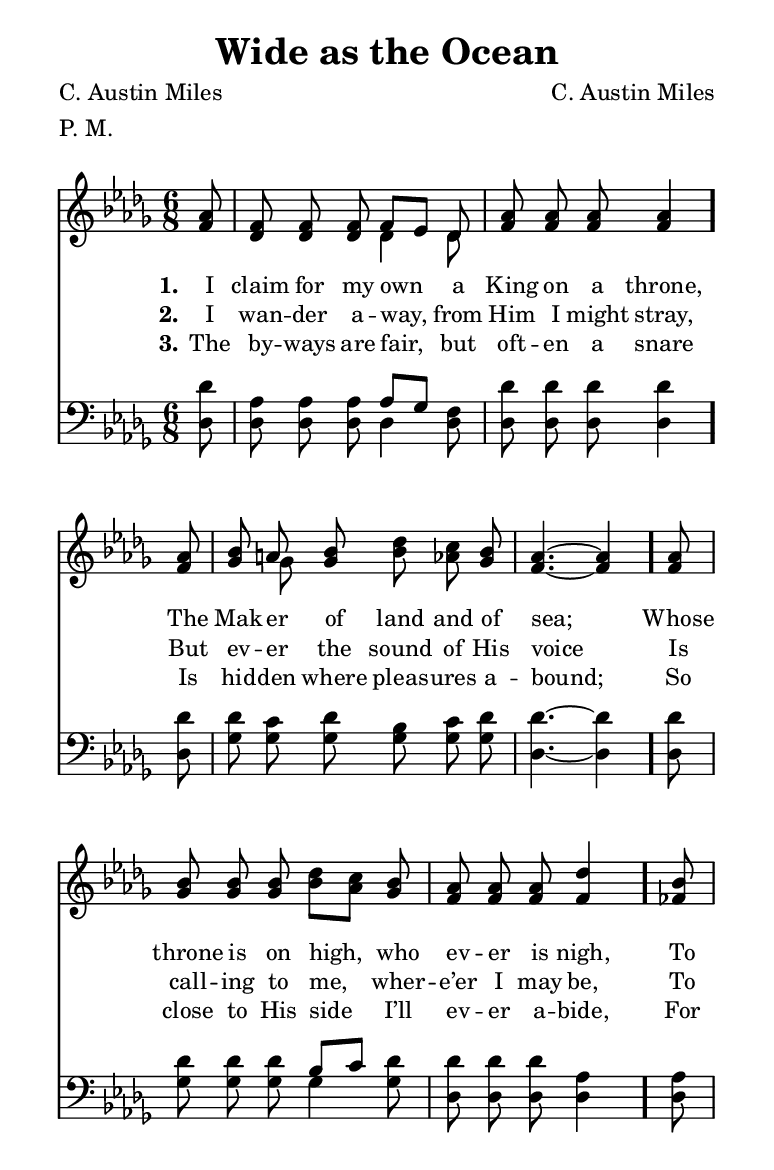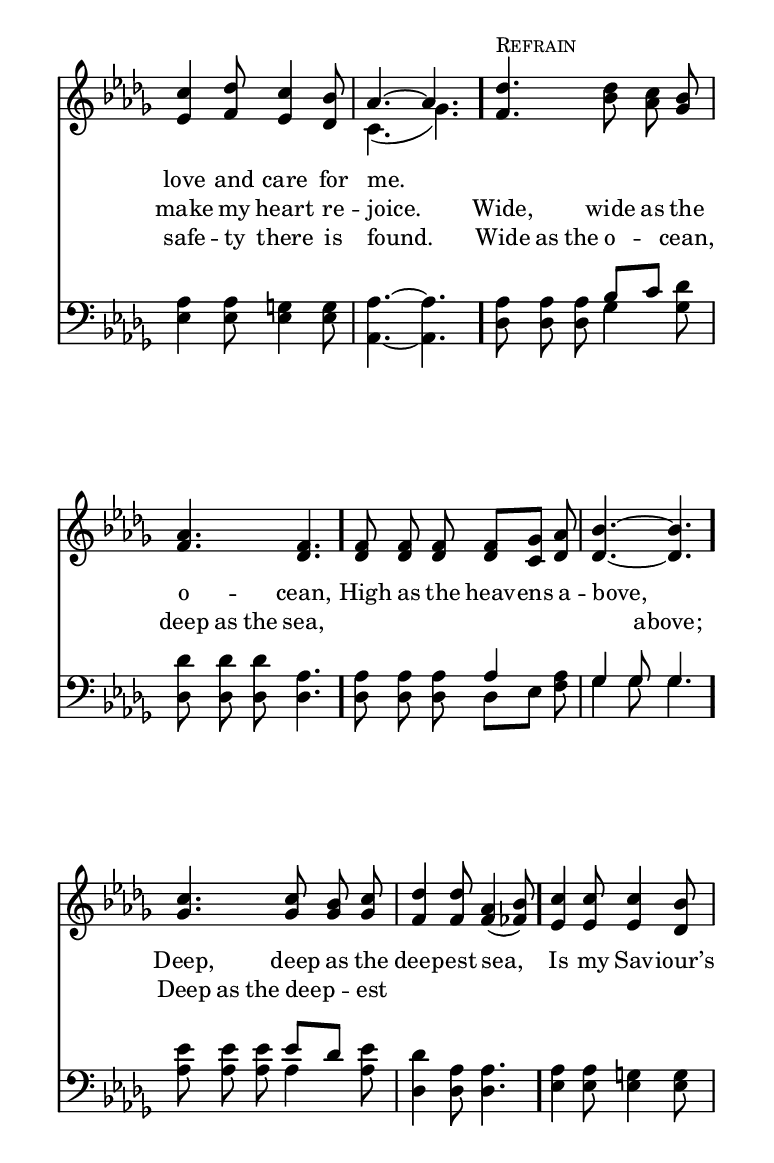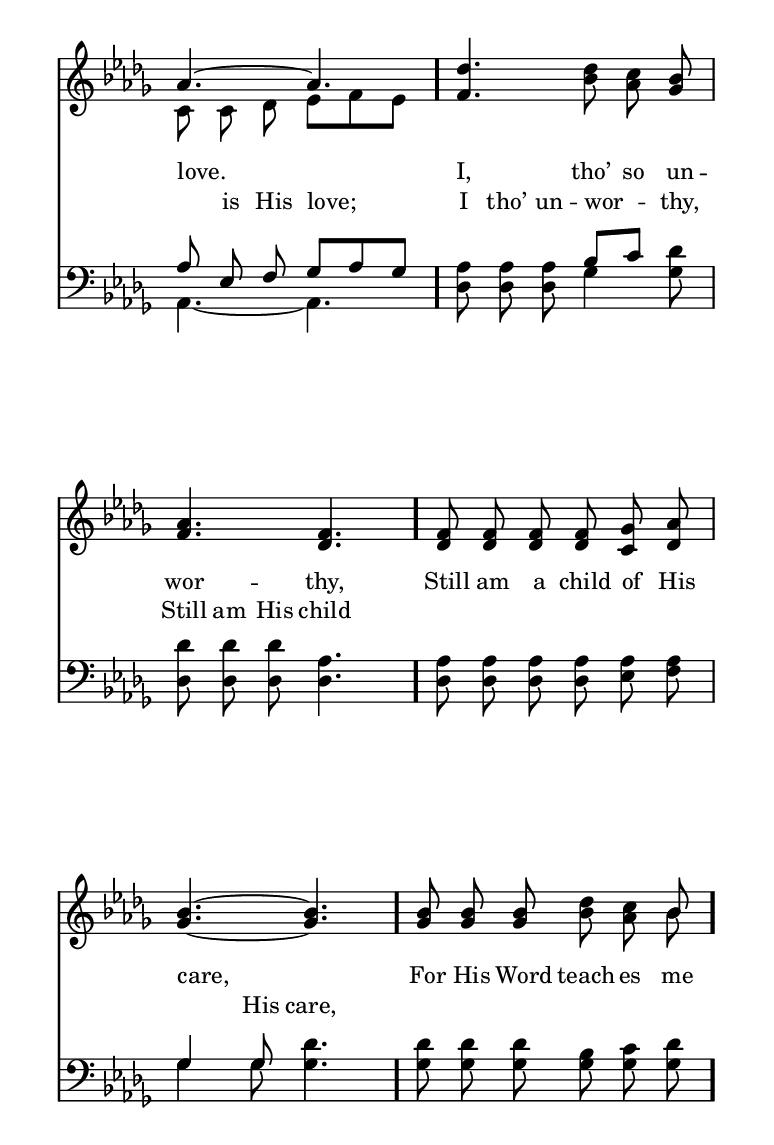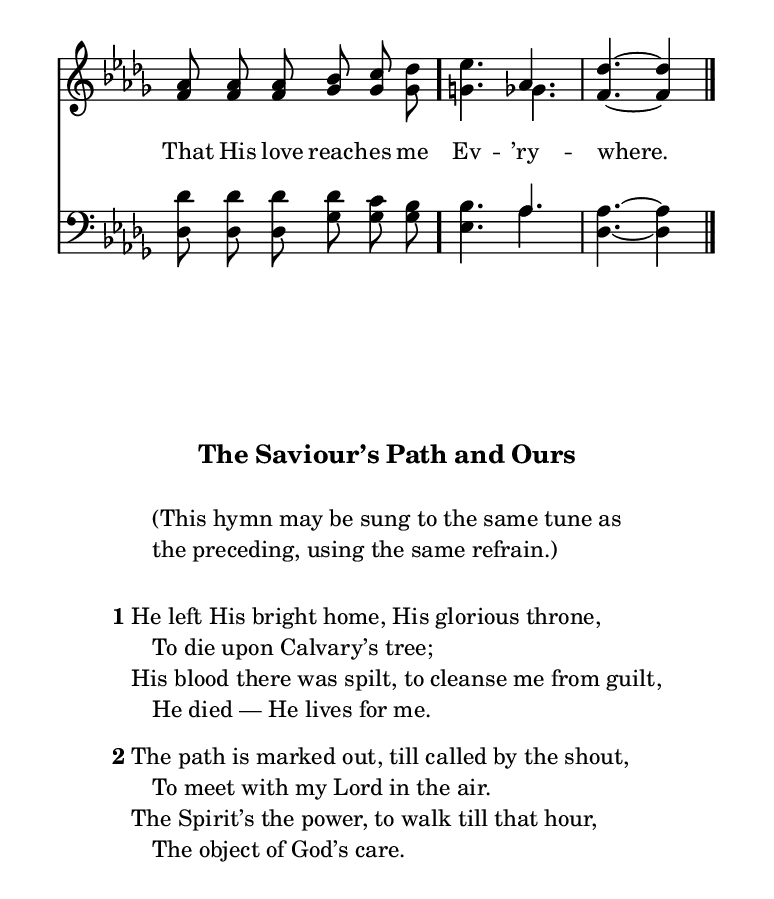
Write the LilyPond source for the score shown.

\include "common/global.ily"
\paper {
  \include "common/paper.ily"
  ragged-last-bottom = ##t
  system-count = #(cond (is-eogsized 7) (#t #f))
  systems-per-page = #(cond (is-eogsized 4) (#t #f))
}

\header{
  %children
  hymnnumber = "369"
  title = "Wide as the Ocean"
  tunename = ""
  meter = "P. M."
  poet = "C. Austin Miles"
  composer = "C. Austin Miles"
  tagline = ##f
}

global = {
  \include "common/overrides.ily"
  \override Staff.TimeSignature.style = #'numbered
  \time 6/8
  \override Score.MetronomeMark.transparent = ##t % hide all fermata changes too
  \tempo 4=80
  \key des \major
  \partial 8
  \autoBeamOff
}

notesSoprano = {
\global
\relative c'' {

  aes8 | f f f f[ ees] des | aes' aes aes aes4
  aes8 | bes a bes des c bes | aes4. ~ aes4
  aes8 | bes bes bes des[ c] bes | aes aes aes des4
  bes8 | c4 des8 c4 bes8 | aes4. ~ aes4. |

  \eogbreak % mainly to avoid refrain vertical alignment cosmetic issues
  << s^\markup { \small \caps "Refrain" }
  { des4. des8 c bes | aes4. f4. } >>
  f8 f f f[ ges] aes | bes4. ~ bes4. |
  c4. c8 bes c | des4 des8 aes4( bes8) |
  c4 c8 c4 bes8 | aes4. ~ aes4. |
  des4. des8 c bes | aes4. f4.
  f8 f f f ges aes | bes4. ~ bes4. |
  bes8 bes bes des c bes | aes aes aes bes c des |
  ees4. aes,4. | des4. ~ des4

  \bar "|."

}
}

notesAlto = {
\global
\relative e' {

  f8 | des des des des4 des8 | f8 f f f4
  f8 | ges8 ges ges bes aes ges | f4. ~ f4
  f8 | ges ges ges bes[ aes] ges | f f f f4
  fes8 | ees4 f8 ees4 des8 | c4.( ges'4.) |

  f4. bes8 aes ges | f4. des4. |
  des8 des des des[ c] des | des4. ~ des4. |
  ges4. ges8 ges ges | f4 f8 f4( fes8) |
  ees4 ees8 ees4 des8 | c8 c des ees[ f ees] |
  f4. bes8 aes ges | f4. des4. |
  des8 des des des c des | ges4. ~ ges4. |
  ges8 ges ges bes aes bes | f f f ges ges ges |
  g4. ges4. | f4. ~ f4

}
}

notesTenor = {
\global
\relative a {

  des8 | aes aes aes aes[ ges] f | des' des des des4
  des8 | des c des bes c des | des4. ~ des4
  des8 | des des des bes[ c] des | des des des aes4
  aes8 | aes4 aes8 g4 g8 | aes4. ~ aes4. |

  aes8 aes aes bes[ c] des | des des des aes4. |
  aes8 aes aes aes4 aes8 | ges4 ges8 ges4. |
  ees'8 ees ees ees[ des] ees | des4 aes8 aes4. |
  aes4 aes8 g4 g8 | aes8 ees f ges[ aes ges] |
  aes8 aes aes bes[ c] des | des des des aes4. |
  aes8 aes aes aes aes aes | ges4 ges8 des'4. |
  des8 des des bes c des | des des des des c bes |
  bes4. aes4. | aes4. ~ aes4

}
}

notesBass = {
\global
\relative f {

  des8 des des des des4 des8 | des8 des des des4
  des8 | ges ges ges ges ges ges | des4. ~ des4
  des8 | ges ges ges ges4 ges8 | des8 des des des4
  des8 | ees4 ees8 ees4 ees8 | aes,4. ~ aes4. |

  des8 des des ges4 ges8 | des8 des des des4. |
  des8 des des des[ ees] f | ges4 ges8 ges4. |
  aes8 aes aes aes4 aes8 | des,4 des8 des4. |
  ees4 ees8 ees4 ees8 | aes,4. ~ aes4. |
  des8 des des ges4 ges8 | des8 des des des4. |
  des8 des des des ees f | ges4 ges8 ges4. |
  ges8 ges ges ges ges ges | des des des ges ges ges |
  ees4. aes4. | des,4. ~ des4

}
}

Refrain = \lyricmode {

Wide, wide as the o -- cean, \bar "."
High as the { \mon } heav -- ens { \moff } a -- bove, \bar "."
Deep, deep as the deep -- est sea, \bar "."
Is my Sav -- iour’s love. \bar "."
I, tho’ so un -- wor -- thy, \bar "."
Still am a child of His care, \bar "."
For His Word teach -- es me \bar "."
That His love reach -- es me \bar "."
Ev -- ’ry -- where. \bar "."

}

wordsA = \lyricmode {
\set stanza = "1."

I claim for my own a King on a throne, \bar "."
The Mak -- er of land and of sea; \bar "."
Whose throne is on high, who ev -- er is nigh, \bar "."
To love and care for me. \bar "."

}

wordsB = \lyricmode {
\set stanza = "2."

I wan -- der a -- way, from Him I might stray,
But ev -- er the sound of His voice
Is call -- ing to me, wher -- e’er I may be,
To make my heart re -- joice.

\Refrain

}

wordsC = \lyricmode {
\set stanza = "3."

The by -- ways are fair, but oft -- en a snare
Is hid -- den where pleas -- ures a -- bound;
So close to His side I’ll ev -- er a -- bide,
For safe -- ty there is found.

}

underWords = \lyricmode {

\repeat unfold 34 \skip 4
Wide as the o -- cean, deep as the sea,

\repeat unfold 6 \skip 4
a -- bove;
Deep as the deep -- est

\repeat unfold 8 \skip 4
is His love;
I tho’ un -- wor -- thy,
Still am His child

\repeat unfold 7 \skip 4
His care,

}

extraA = \markuplist {

\line { He left His bright home, His glorious throne, }
\line { { \hspace #2 } To die upon Calvary’s tree; }
\line { His blood there was spilt, to cleanse me from guilt, }
\line { { \hspace #2 } He died — He lives for me. }

}

extraB = \markuplist {

\line { The path is marked out, till called by the shout, }
\line { { \hspace #2 } To meet with my Lord in the air. }
\line { The Spirit’s the power, to walk till that hour, }
\line { { \hspace #2 } The object of God’s care. }

}

\score {
  \context ChoirStaff <<
    \context Staff = upper <<
      \set Staff.autoBeaming = ##f
      \set ChoirStaff.systemStartDelimiter = #'SystemStartBar
      \set ChoirStaff.printPartCombineTexts = ##f
      \partcombine #'(2 . 11) \notesSoprano \notesAlto
      \context NullVoice = sopranos { \voiceOne << \notesSoprano >> }
      \context Lyrics = one   \lyricsto sopranos \wordsA
      \context Lyrics = two   \lyricsto sopranos \wordsB
      \context Lyrics = three \lyricsto sopranos \wordsC
    >>
    \context Staff = men <<
      \set Staff.autoBeaming = ##f
      \clef bass
      \set ChoirStaff.printPartCombineTexts = ##f
      \partcombine #'(2 . 11) \notesTenor \notesBass
      \context NullVoice = tenors { \voiceOne << \notesTenor >> }
      \context Lyrics = three \with { alignAboveContext = men } \lyricsto tenors \underWords
    >>
  >>
  \layout {
    \include "common/layout.ily"
  }
  #(cond ((ly:get-option 'eog-midi-permitted) #{ \midi{
    \include "common/midi.ily"
  } #}))
}

\noPageBreak

headA = \markuplist {
\line { \bold \larger { The Saviour’s Path and Ours } }
}

headB = \markuplist {
\line { (This hymn may be sung to the same tune as }
\line { the preceding, using the same refrain.) }
}

\markup { \fill-line { \center-column {
  \line{ \column { \headA } } \combine \null \vspace #0.4
  \line{ \column { \headB } } \combine \null \vspace #1
  \column {
    \line{ \bold 1 \column { \extraA } } \combine \null \vspace #0.5
    \line{ \bold 2 \column { \extraB } } \combine \null \vspace #0.5
  }
} } }

\version "2.19.49"  % necessary for upgrading to future LilyPond versions.

% vi:set et ts=2 sw=2 ai nocindent syntax=lilypond:
